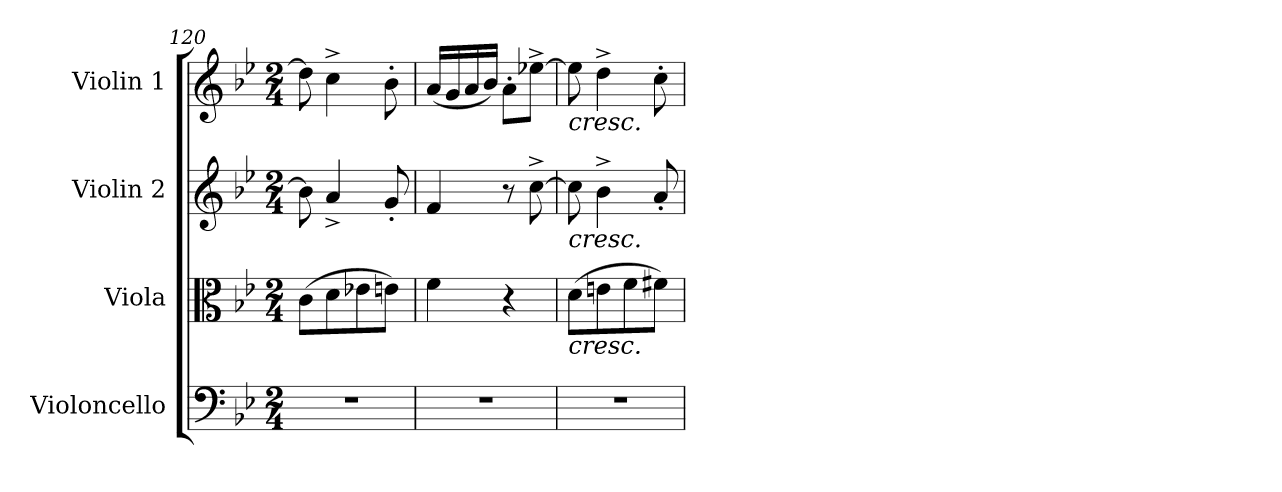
**kern	**kern	**kern	**kern
*part4	*part3	*part2	*part1
*staff4	*staff3	*staff2	*staff1
*I"Violoncello	*I"Viola	*I"Violin 2	*I"Violin 1
*I'Vc	*I'Vla	*I'Vln	*I'Vln
*clefF4	*clefC3	*clefG2	*clefG2
*k[b-e-]	*k[b-e-]	*k[b-e-]	*k[b-e-]
*M2/4	*M2/4	*M2/4	*M2/4
=120	=120	=120	=120
2r	(8c\L	8b-\]	8dd\]
.	8d\	4a^/	4cc^\
.	8e-X\	.	.
.	8en\J)	8g'/	8b-'\
=121	=121	=121	=121
2r	4f\	4f/	(16a/LL
.	.	.	16g/
.	.	.	16a/
.	.	.	16b-/JJ)
.	4r	8r	8a'\L
.	.	[8cc^\	[8ee-X^\J
=122	=122	=122	=122
!	!	!	!LO:TX:b:i:t=cresc.
!	!	!LO:TX:b:i:t=cresc.	!
!	!LO:TX:b:i:t=cresc.	!	!
2r	(8d\L	8cc\]	8ee-\]
.	8en\	4b-^\	4dd^\
.	8f\	.	.
.	8f#X\J)	8a'/	8cc'\
=	=	=	=
*-	*-	*-	*-
